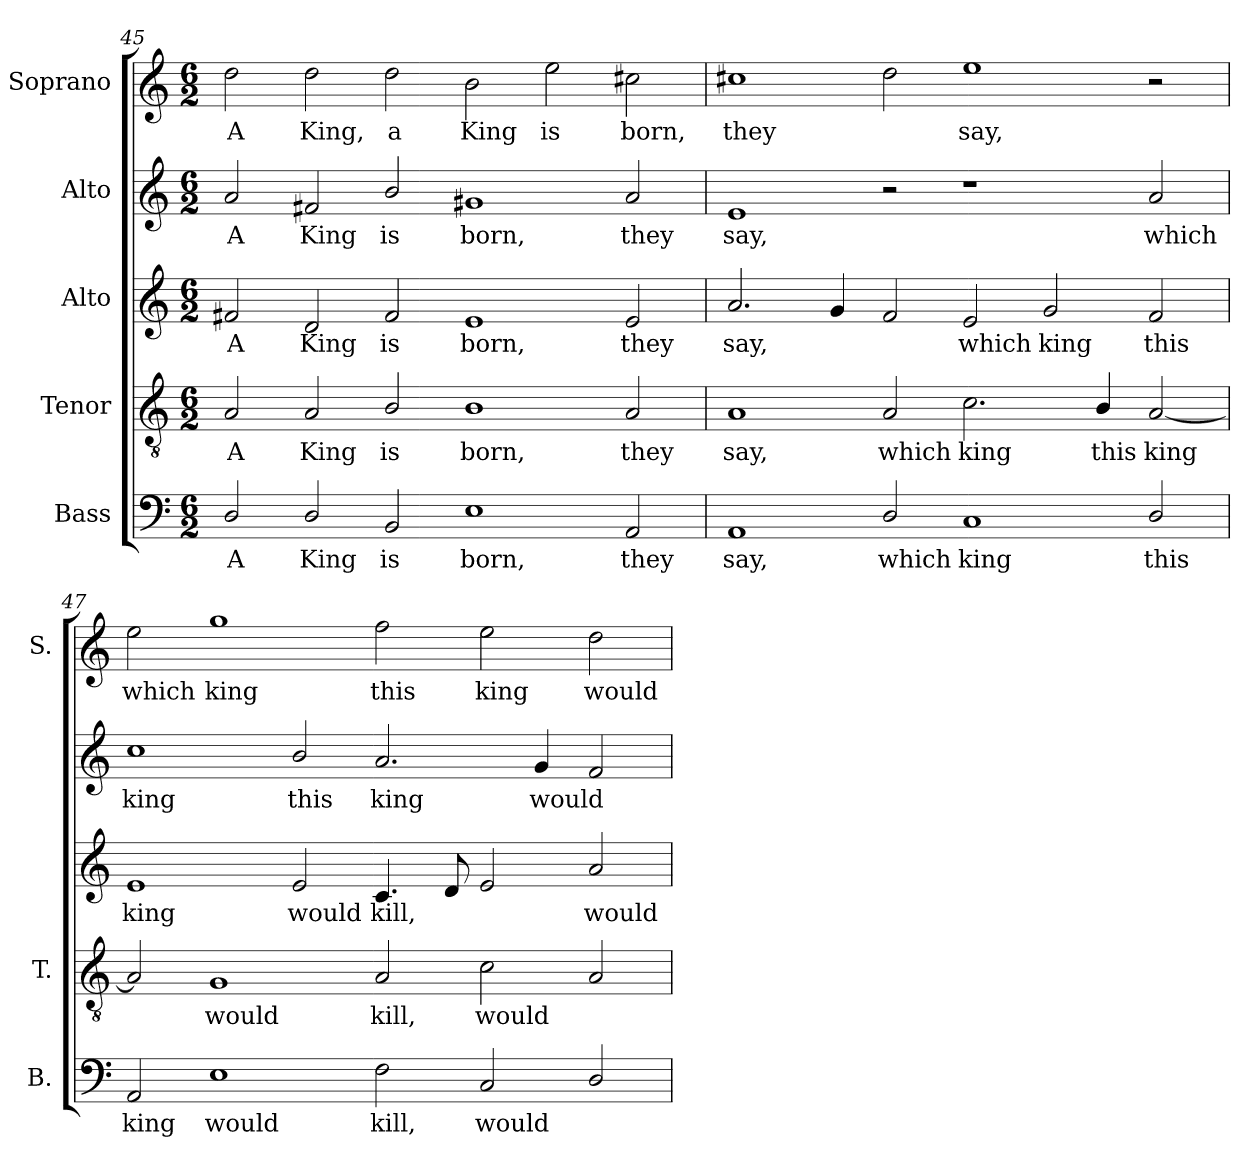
**kern	**text	**kern	**text	**kern	**text	**kern	**text	**kern	**text
*part5	*part5	*part4	*part4	*part3	*part3	*part2	*part2	*part1	*part1
*staff5	*staff5	*staff4	*staff4	*staff3	*staff3	*staff2	*staff2	*staff1	*staff1
*I"Bass	*	*I"Tenor	*	*I"Alto	*	*I"Alto	*	*I"Soprano	*
*I'B.	*	*I'T.	*	*	*	*	*	*I'S.	*
!!LO:PB:g=z
*clefF4	*	*clefGv2	*	*clefG2	*	*clefG2	*	*clefG2	*
*	*	*ITrd7c12	*	*	*	*	*	*	*
*k[]	*	*k[]	*	*k[]	*	*k[]	*	*k[]	*
*C:	*	*C:	*	*C:	*	*C:	*	*C:	*
*M6/2	*	*M6/2	*	*M6/2	*	*M6/2	*	*M6/2	*
=45	=45	=45	=45	=45	=45	=45	=45	=45	=45
!	!LO:LY:b:color=#000000	!	!	!	!	!	!	!	!
!	!	!	!LO:LY:b:color=#000000	!	!	!	!	!	!
!	!	!	!	!	!LO:LY:b:color=#000000	!	!	!	!
!	!	!	!	!	!	!	!LO:LY:b:color=#000000	!	!
!	!	!	!	!	!	!	!	!	!LO:LY:b:color=#000000
2Di/	A	2AAi/	A	2f#Xi/	A	2ai/	A	2ddi\	A
!	!LO:LY:b:color=#000000	!	!	!	!	!	!	!	!
!	!	!	!LO:LY:b:color=#000000	!	!	!	!	!	!
!	!	!	!	!	!LO:LY:b:color=#000000	!	!	!	!
!	!	!	!	!	!	!	!LO:LY:b:color=#000000	!	!
!	!	!	!	!	!	!	!	!	!LO:LY:b:color=#000000
2Di/	King	2AAi/	King	2di/	King	2f#Xi/	King	2ddi\	King,
!	!LO:LY:b:color=#000000	!	!	!	!	!	!	!	!
!	!	!	!LO:LY:b:color=#000000	!	!	!	!	!	!
!	!	!	!	!	!LO:LY:b:color=#000000	!	!	!	!
!	!	!	!	!	!	!	!LO:LY:b:color=#000000	!	!
!	!	!	!	!	!	!	!	!	!LO:LY:b:color=#000000
2BBi/	is	2BBi/	is	2f#i/	is	2bi/	is	2ddi\	a
!	!LO:LY:b:color=#000000	!	!	!	!	!	!	!	!
!	!	!	!LO:LY:b:color=#000000	!	!	!	!	!	!
!	!	!	!	!	!LO:LY:b:color=#000000	!	!	!	!
!	!	!	!	!	!	!	!LO:LY:b:color=#000000	!	!
!	!	!	!	!	!	!	!	!	!LO:LY:b:color=#000000
1Ei	born,	1BBi	born,	1ei	born,	1g#Xi	born,	2bi\	King
!	!	!	!	!	!	!	!	!	!LO:LY:b:color=#000000
.	.	.	.	.	.	.	.	2eei\	is
!	!LO:LY:b:color=#000000	!	!	!	!	!	!	!	!
!	!	!	!LO:LY:b:color=#000000	!	!	!	!	!	!
!	!	!	!	!	!LO:LY:b:color=#000000	!	!	!	!
!	!	!	!	!	!	!	!LO:LY:b:color=#000000	!	!
!	!	!	!	!	!	!	!	!	!LO:LY:b:color=#000000
2AAi/	they	2AAi/	they	2ei/	they	2ai/	they	2cc#Xi\	born,
=46	=46	=46	=46	=46	=46	=46	=46	=46	=46
!	!LO:LY:b:color=#000000	!	!	!	!	!	!	!	!
!	!	!	!LO:LY:b:color=#000000	!	!	!	!	!	!
!	!	!	!	!	!LO:LY:b:color=#000000	!	!	!	!
!	!	!	!	!	!	!	!LO:LY:b:color=#000000	!	!
!	!	!	!	!	!	!	!	!	!LO:LY:b:color=#000000
1AAi	say,	1AAi	say,	2.ai/	say,	1ei	say,	1cc#Xi	they
.	.	.	.	4gi/	.	.	.	.	.
!	!LO:LY:b:color=#000000	!	!	!	!	!	!	!	!
!	!	!	!LO:LY:b:color=#000000	!	!	!	!	!	!
2Di/	which	2AAi/	which	2fi/	.	2r	.	2ddi\	.
!	!LO:LY:b:color=#000000	!	!	!	!	!	!	!	!
!	!	!	!LO:LY:b:color=#000000	!	!	!	!	!	!
!	!	!	!	!	!LO:LY:b:color=#000000	!	!	!	!
!	!	!	!	!	!	!	!	!	!LO:LY:b:color=#000000
1Ci	king	2.Ci\	king	2ei/	which	1r	.	1eei	say,
!	!	!	!	!	!LO:LY:b:color=#000000	!	!	!	!
.	.	.	.	2gi/	king	.	.	.	.
!	!	!	!LO:LY:b:color=#000000	!	!	!	!	!	!
.	.	4BBi/	this	.	.	.	.	.	.
!	!LO:LY:b:color=#000000	!	!	!	!	!	!	!	!
!	!	!	!LO:LY:b:color=#000000	!	!	!	!	!	!
!	!	!	!	!	!LO:LY:b:color=#000000	!	!	!	!
!	!	!	!	!	!	!	!LO:LY:b:color=#000000	!	!
2Di/	this	[2AAi/	king	2fi/	this	2ai/	which	2r	.
=47	=47	=47	=47	=47	=47	=47	=47	=47	=47
!	!LO:LY:b:color=#000000	!	!	!	!	!	!	!	!
!	!	!	!	!	!LO:LY:b:color=#000000	!	!	!	!
!	!	!	!	!	!	!	!LO:LY:b:color=#000000	!	!
!	!	!	!	!	!	!	!	!	!LO:LY:b:color=#000000
2AAi/	king	2AAi/]	.	1ei	king	1cci	king	2eei\	which
!	!LO:LY:b:color=#000000	!	!	!	!	!	!	!	!
!	!	!	!LO:LY:b:color=#000000	!	!	!	!	!	!
!	!	!	!	!	!	!	!	!	!LO:LY:b:color=#000000
1Ei	would	1GGi	would	.	.	.	.	1ggi	king
!	!	!	!	!	!LO:LY:b:color=#000000	!	!	!	!
!	!	!	!	!	!	!	!LO:LY:b:color=#000000	!	!
.	.	.	.	2ei/	would	2bi/	this	.	.
!	!LO:LY:b:color=#000000	!	!	!	!	!	!	!	!
!	!	!	!LO:LY:b:color=#000000	!	!	!	!	!	!
!	!	!	!	!	!LO:LY:b:color=#000000	!	!	!	!
!	!	!	!	!	!	!	!LO:LY:b:color=#000000	!	!
!	!	!	!	!	!	!	!	!	!LO:LY:b:color=#000000
2Fi\	kill,	2AAi/	kill,	4.ci/	kill,	2.ai/	king	2ffi\	this
.	.	.	.	8di/	.	.	.	.	.
!	!LO:LY:b:color=#000000	!	!	!	!	!	!	!	!
!	!	!	!LO:LY:b:color=#000000	!	!	!	!	!	!
!	!	!	!	!	!	!	!	!	!LO:LY:b:color=#000000
2Ci/	would	2Ci\	would	2ei/	.	.	.	2eei\	king
!	!	!	!	!	!	!	!LO:LY:b:color=#000000	!	!
.	.	.	.	.	.	4gi/	would	.	.
!	!	!	!	!	!LO:LY:b:color=#000000	!	!	!	!
!	!	!	!	!	!	!	!	!	!LO:LY:b:color=#000000
2Di/	.	2AAi/	.	2ai/	would	2fi/	.	2ddi\	would
=	=	=	=	=	=	=	=	=	=
*-	*-	*-	*-	*-	*-	*-	*-	*-	*-
